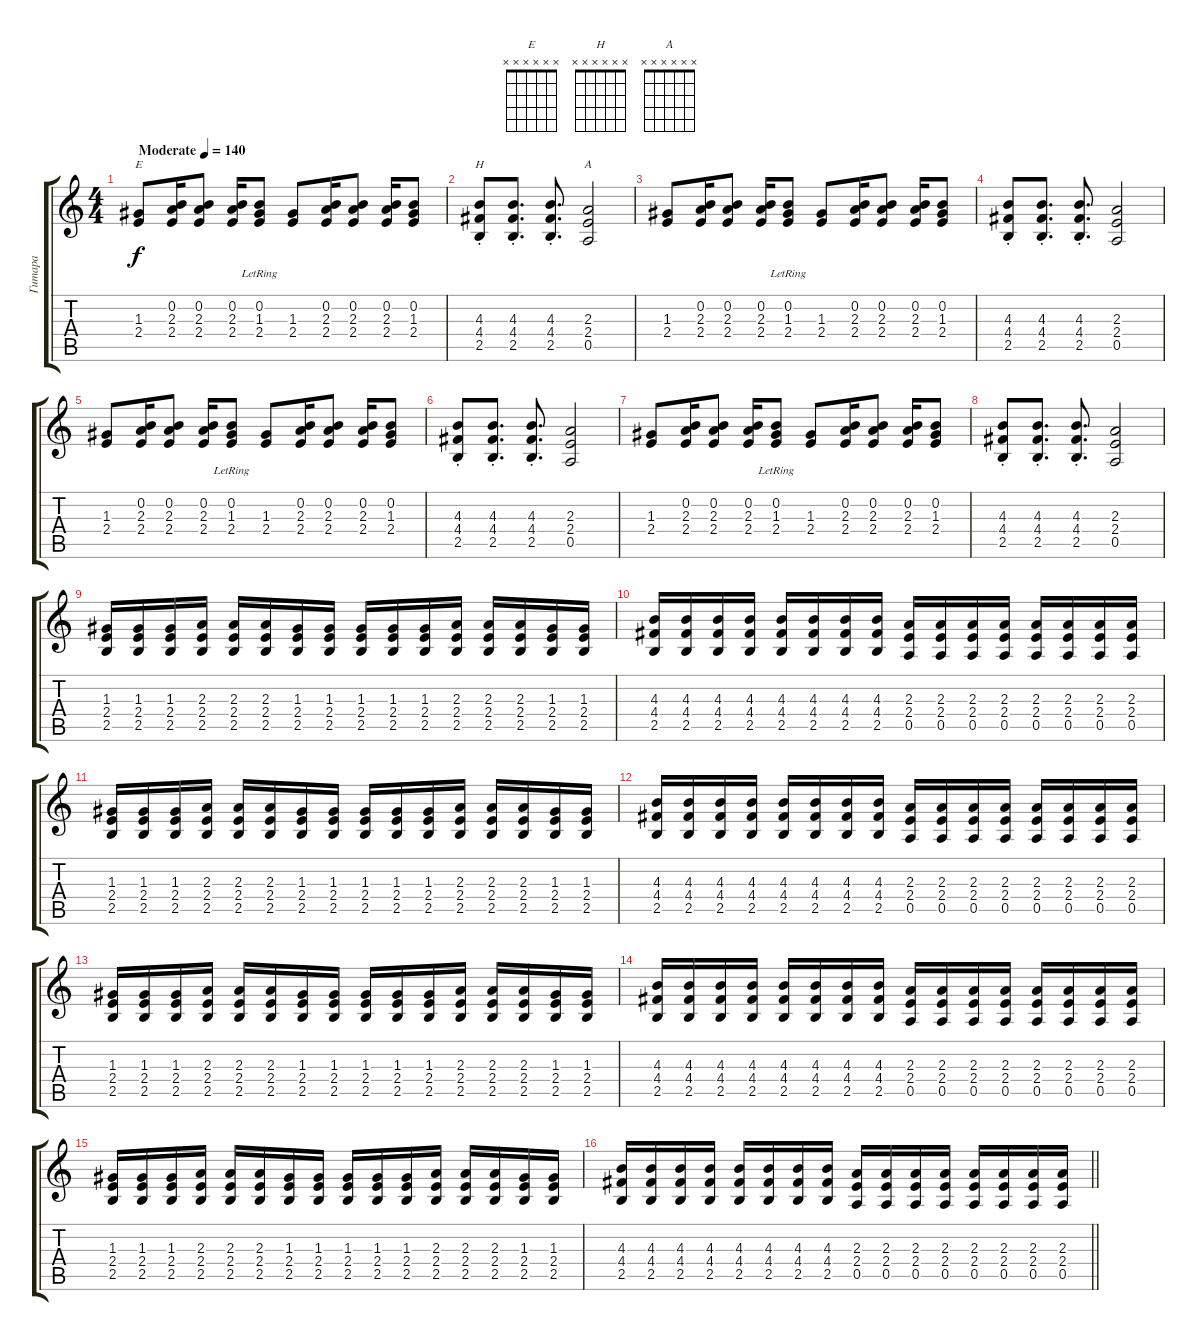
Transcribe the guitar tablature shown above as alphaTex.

\track ("Гитара" "Гитара") {instrument acousticguitarsteel}
\staff {score tabs}
\tuning (E4 B3 G3 D3 A2 E2) {hide}
\chord ("E" x x x x x x)
\chord ("H" x x x x x x)
\chord ("A" x x x x x x)
\ts (4 4)
\tempo (140 "Moderate")
\clef g2
\ks c
(1.3 2.4).8{ch "E" dy f instrument acousticguitarsteel} (0.2 2.3 2.4).16 (0.2 2.3 2.4).8 (0.2 2.3 2.4).16 (0.2{lr} 1.3 2.4).8 (1.3 2.4).8 (0.2 2.3 2.4).16 (0.2 2.3 2.4).8 (0.2 2.3 2.4).16 (0.2 1.3 2.4).8 |
(4.3{st} 4.4{st} 2.5{st}).8{ch "H"} (4.3{st} 4.4{st} 2.5{st}).8{d} (4.3{st} 4.4{st} 2.5{st}).8{d} (2.3 2.4 0.5).2{ch "A"} |
(1.3 2.4).8 (0.2 2.3 2.4).16 (0.2 2.3 2.4).8 (0.2 2.3 2.4).16 (0.2{lr} 1.3 2.4).8 (1.3 2.4).8 (0.2 2.3 2.4).16 (0.2 2.3 2.4).8 (0.2 2.3 2.4).16 (0.2 1.3 2.4).8 |
(4.3{st} 4.4{st} 2.5{st}).8 (4.3{st} 4.4{st} 2.5{st}).8{d} (4.3{st} 4.4{st} 2.5{st}).8{d} (2.3 2.4 0.5).2 |
(1.3 2.4).8 (0.2 2.3 2.4).16 (0.2 2.3 2.4).8 (0.2 2.3 2.4).16 (0.2{lr} 1.3 2.4).8 (1.3 2.4).8 (0.2 2.3 2.4).16 (0.2 2.3 2.4).8 (0.2 2.3 2.4).16 (0.2 1.3 2.4).8 |
(4.3{st} 4.4{st} 2.5{st}).8 (4.3{st} 4.4{st} 2.5{st}).8{d} (4.3{st} 4.4{st} 2.5{st}).8{d} (2.3 2.4 0.5).2 |
(1.3 2.4).8 (0.2 2.3 2.4).16 (0.2 2.3 2.4).8 (0.2 2.3 2.4).16 (0.2{lr} 1.3 2.4).8 (1.3 2.4).8 (0.2 2.3 2.4).16 (0.2 2.3 2.4).8 (0.2 2.3 2.4).16 (0.2 1.3 2.4).8 |
(4.3{st} 4.4{st} 2.5{st}).8 (4.3{st} 4.4{st} 2.5{st}).8{d} (4.3{st} 4.4{st} 2.5{st}).8{d} (2.3 2.4 0.5).2 |
(1.3 2.4 2.5).16{instrument distortionguitar} (1.3 2.4 2.5).16 (1.3 2.4 2.5).16 (2.3 2.4 2.5).16 (2.3 2.4 2.5).16 (2.3 2.4 2.5).16 (1.3 2.4 2.5).16 (1.3 2.4 2.5).16 (1.3 2.4 2.5).16 (1.3 2.4 2.5).16 (1.3 2.4 2.5).16 (2.3 2.4 2.5).16 (2.3 2.4 2.5).16 (2.3 2.4 2.5).16 (1.3 2.4 2.5).16 (1.3 2.4 2.5).16 |
(4.3 4.4 2.5).16 (4.3 4.4 2.5).16 (4.3 4.4 2.5).16 (4.3 4.4 2.5).16 (4.3 4.4 2.5).16 (4.3 4.4 2.5).16 (4.3 4.4 2.5).16 (4.3 4.4 2.5).16 (2.3 2.4 0.5).16 (2.3 2.4 0.5).16 (2.3 2.4 0.5).16 (2.3 2.4 0.5).16 (2.3 2.4 0.5).16 (2.3 2.4 0.5).16 (2.3 2.4 0.5).16 (2.3 2.4 0.5).16 |
(1.3 2.4 2.5).16 (1.3 2.4 2.5).16 (1.3 2.4 2.5).16 (2.3 2.4 2.5).16 (2.3 2.4 2.5).16 (2.3 2.4 2.5).16 (1.3 2.4 2.5).16 (1.3 2.4 2.5).16 (1.3 2.4 2.5).16 (1.3 2.4 2.5).16 (1.3 2.4 2.5).16 (2.3 2.4 2.5).16 (2.3 2.4 2.5).16 (2.3 2.4 2.5).16 (1.3 2.4 2.5).16 (1.3 2.4 2.5).16 |
(4.3 4.4 2.5).16 (4.3 4.4 2.5).16 (4.3 4.4 2.5).16 (4.3 4.4 2.5).16 (4.3 4.4 2.5).16 (4.3 4.4 2.5).16 (4.3 4.4 2.5).16 (4.3 4.4 2.5).16 (2.3 2.4 0.5).16 (2.3 2.4 0.5).16 (2.3 2.4 0.5).16 (2.3 2.4 0.5).16 (2.3 2.4 0.5).16 (2.3 2.4 0.5).16 (2.3 2.4 0.5).16 (2.3 2.4 0.5).16 |
(1.3 2.4 2.5).16 (1.3 2.4 2.5).16 (1.3 2.4 2.5).16 (2.3 2.4 2.5).16 (2.3 2.4 2.5).16 (2.3 2.4 2.5).16 (1.3 2.4 2.5).16 (1.3 2.4 2.5).16 (1.3 2.4 2.5).16 (1.3 2.4 2.5).16 (1.3 2.4 2.5).16 (2.3 2.4 2.5).16 (2.3 2.4 2.5).16 (2.3 2.4 2.5).16 (1.3 2.4 2.5).16 (1.3 2.4 2.5).16 |
(4.3 4.4 2.5).16 (4.3 4.4 2.5).16 (4.3 4.4 2.5).16 (4.3 4.4 2.5).16 (4.3 4.4 2.5).16 (4.3 4.4 2.5).16 (4.3 4.4 2.5).16 (4.3 4.4 2.5).16 (2.3 2.4 0.5).16 (2.3 2.4 0.5).16 (2.3 2.4 0.5).16 (2.3 2.4 0.5).16 (2.3 2.4 0.5).16 (2.3 2.4 0.5).16 (2.3 2.4 0.5).16 (2.3 2.4 0.5).16 |
(1.3 2.4 2.5).16 (1.3 2.4 2.5).16 (1.3 2.4 2.5).16 (2.3 2.4 2.5).16 (2.3 2.4 2.5).16 (2.3 2.4 2.5).16 (1.3 2.4 2.5).16 (1.3 2.4 2.5).16 (1.3 2.4 2.5).16 (1.3 2.4 2.5).16 (1.3 2.4 2.5).16 (2.3 2.4 2.5).16 (2.3 2.4 2.5).16 (2.3 2.4 2.5).16 (1.3 2.4 2.5).16 (1.3 2.4 2.5).16 |
\barLineRight lightlight
(4.3 4.4 2.5).16 (4.3 4.4 2.5).16 (4.3 4.4 2.5).16 (4.3 4.4 2.5).16 (4.3 4.4 2.5).16 (4.3 4.4 2.5).16 (4.3 4.4 2.5).16 (4.3 4.4 2.5).16 (2.3 2.4 0.5).16 (2.3 2.4 0.5).16 (2.3 2.4 0.5).16 (2.3 2.4 0.5).16 (2.3 2.4 0.5).16 (2.3 2.4 0.5).16 (2.3 2.4 0.5).16 (2.3 2.4 0.5).16
